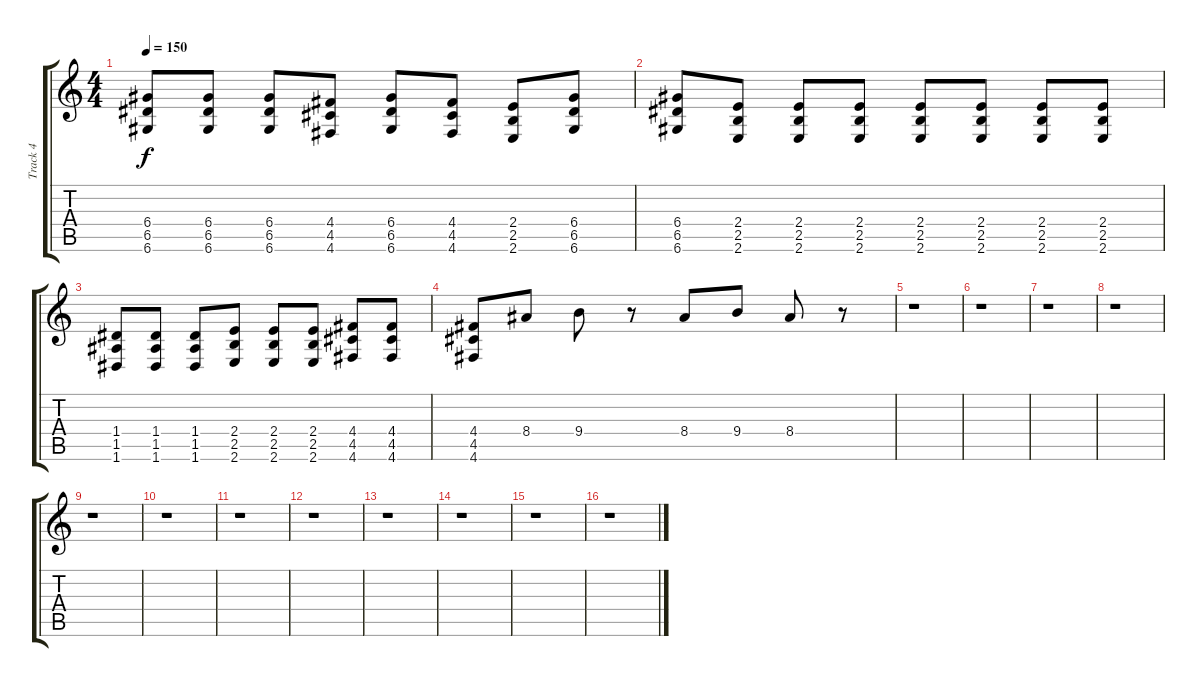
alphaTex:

\track ("Track 4" "Track 4") {instrument distortionguitar}
\staff {score tabs}
\tuning (E4 B3 G3 D3 A2 D2) {hide}
\ts (4 4)
\tempo 150
\clef g2
\ks c
(6.4 6.5 6.6).8{dy f} (6.4 6.5 6.6).8 (6.4 6.5 6.6).8 (4.4 4.5 4.6).8 (6.4 6.5 6.6).8 (4.4 4.5 4.6).8 (2.4 2.5 2.6).8 (6.4 6.5 6.6).8 |
(6.4 6.5 6.6).8 (2.4 2.5 2.6).8 (2.4 2.5 2.6).8 (2.4 2.5 2.6).8 (2.4 2.5 2.6).8 (2.4 2.5 2.6).8 (2.4 2.5 2.6).8 (2.4 2.5 2.6).8 |
(1.4 1.5 1.6).8 (1.4 1.5 1.6).8 (1.4 1.5 1.6).8 (2.4 2.5 2.6).8 (2.4 2.5 2.6).8 (2.4 2.5 2.6).8 (4.4 4.5 4.6).8 (4.4 4.5 4.6).8 |
(4.4 4.5 4.6).8 8.4.8 9.4.8 r.8 8.4.8 9.4.8 8.4.8 r.8 |
r.1 |
r.1 |
r.1 |
r.1 |
r.1 |
r.1 |
r.1 |
r.1 |
r.1 |
r.1 |
r.1 |
r.1
